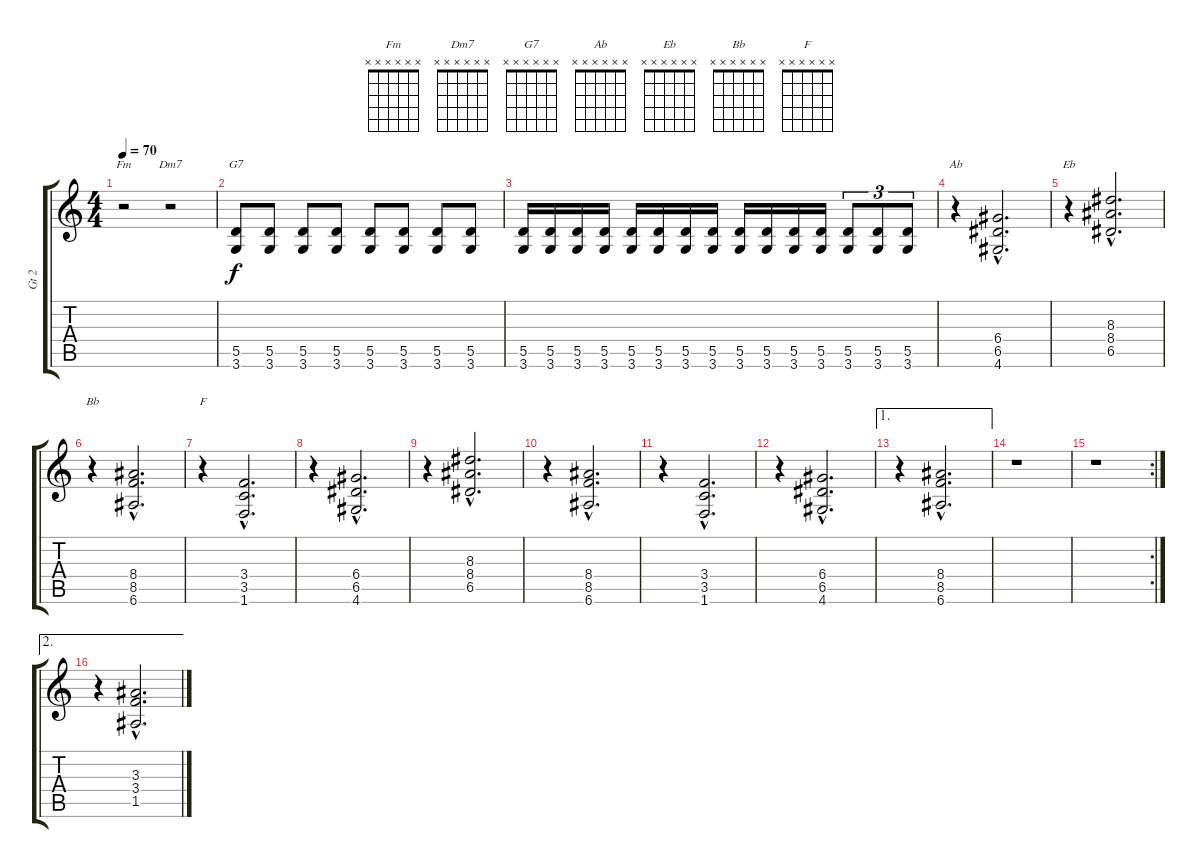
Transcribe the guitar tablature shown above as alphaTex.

\track ("Gt 2" "Gt 2") {instrument distortionguitar}
\staff {score tabs}
\tuning (E4 B3 G3 D3 A2 E2) {hide}
\chord ("Fm" x x x x x x)
\chord ("Dm7" x x x x x x)
\chord ("G7" x x x x x x)
\chord ("Ab" x x x x x x)
\chord ("Eb" x x x x x x)
\chord ("Bb" x x x x x x)
\chord ("F" x x x x x x)
\ts (4 4)
\tempo 70
\clef g2
\ks c
r.2{ch "Fm" dy f} r.2{ch "Dm7"} |
(5.5 3.6).8{ch "G7"} (5.5 3.6).8 (5.5 3.6).8 (5.5 3.6).8 (5.5 3.6).8 (5.5 3.6).8 (5.5 3.6).8 (5.5 3.6).8 |
(5.5 3.6).16 (5.5 3.6).16 (5.5 3.6).16 (5.5 3.6).16 (5.5 3.6).16 (5.5 3.6).16 (5.5 3.6).16 (5.5 3.6).16 (5.5 3.6).16 (5.5 3.6).16 (5.5 3.6).16 (5.5 3.6).16 (5.5 3.6).8{tu (3 2)} (5.5 3.6).8{tu (3 2)} (5.5 3.6).8{tu (3 2)} |
r.4{ch "Ab"} (6.4{hac} 6.5{hac} 4.6{hac}).2{d} |
r.4{ch "Eb"} (8.3{hac} 8.4{hac} 6.5{hac}).2{d} |
r.4{ch "Bb"} (8.4{hac} 8.5{hac} 6.6{hac}).2{d} |
r.4{ch "F"} (3.4{hac} 3.5{hac} 1.6{hac}).2{d} |
r.4 (6.4{hac} 6.5{hac} 4.6{hac}).2{d} |
r.4 (8.3{hac} 8.4{hac} 6.5{hac}).2{d} |
r.4 (8.4{hac} 8.5{hac} 6.6{hac}).2{d} |
r.4 (3.4{hac} 3.5{hac} 1.6{hac}).2{d} |
r.4 (6.4{hac} 6.5{hac} 4.6{hac}).2{d} |
\ae 1
r.4 (8.4{hac} 8.5{hac} 6.6{hac}).2{d} |
r.1 |
\rc 2
r.1 |
\ae 2
r.4 (3.3{hac} 3.4{hac} 1.5{hac}).2{d}
